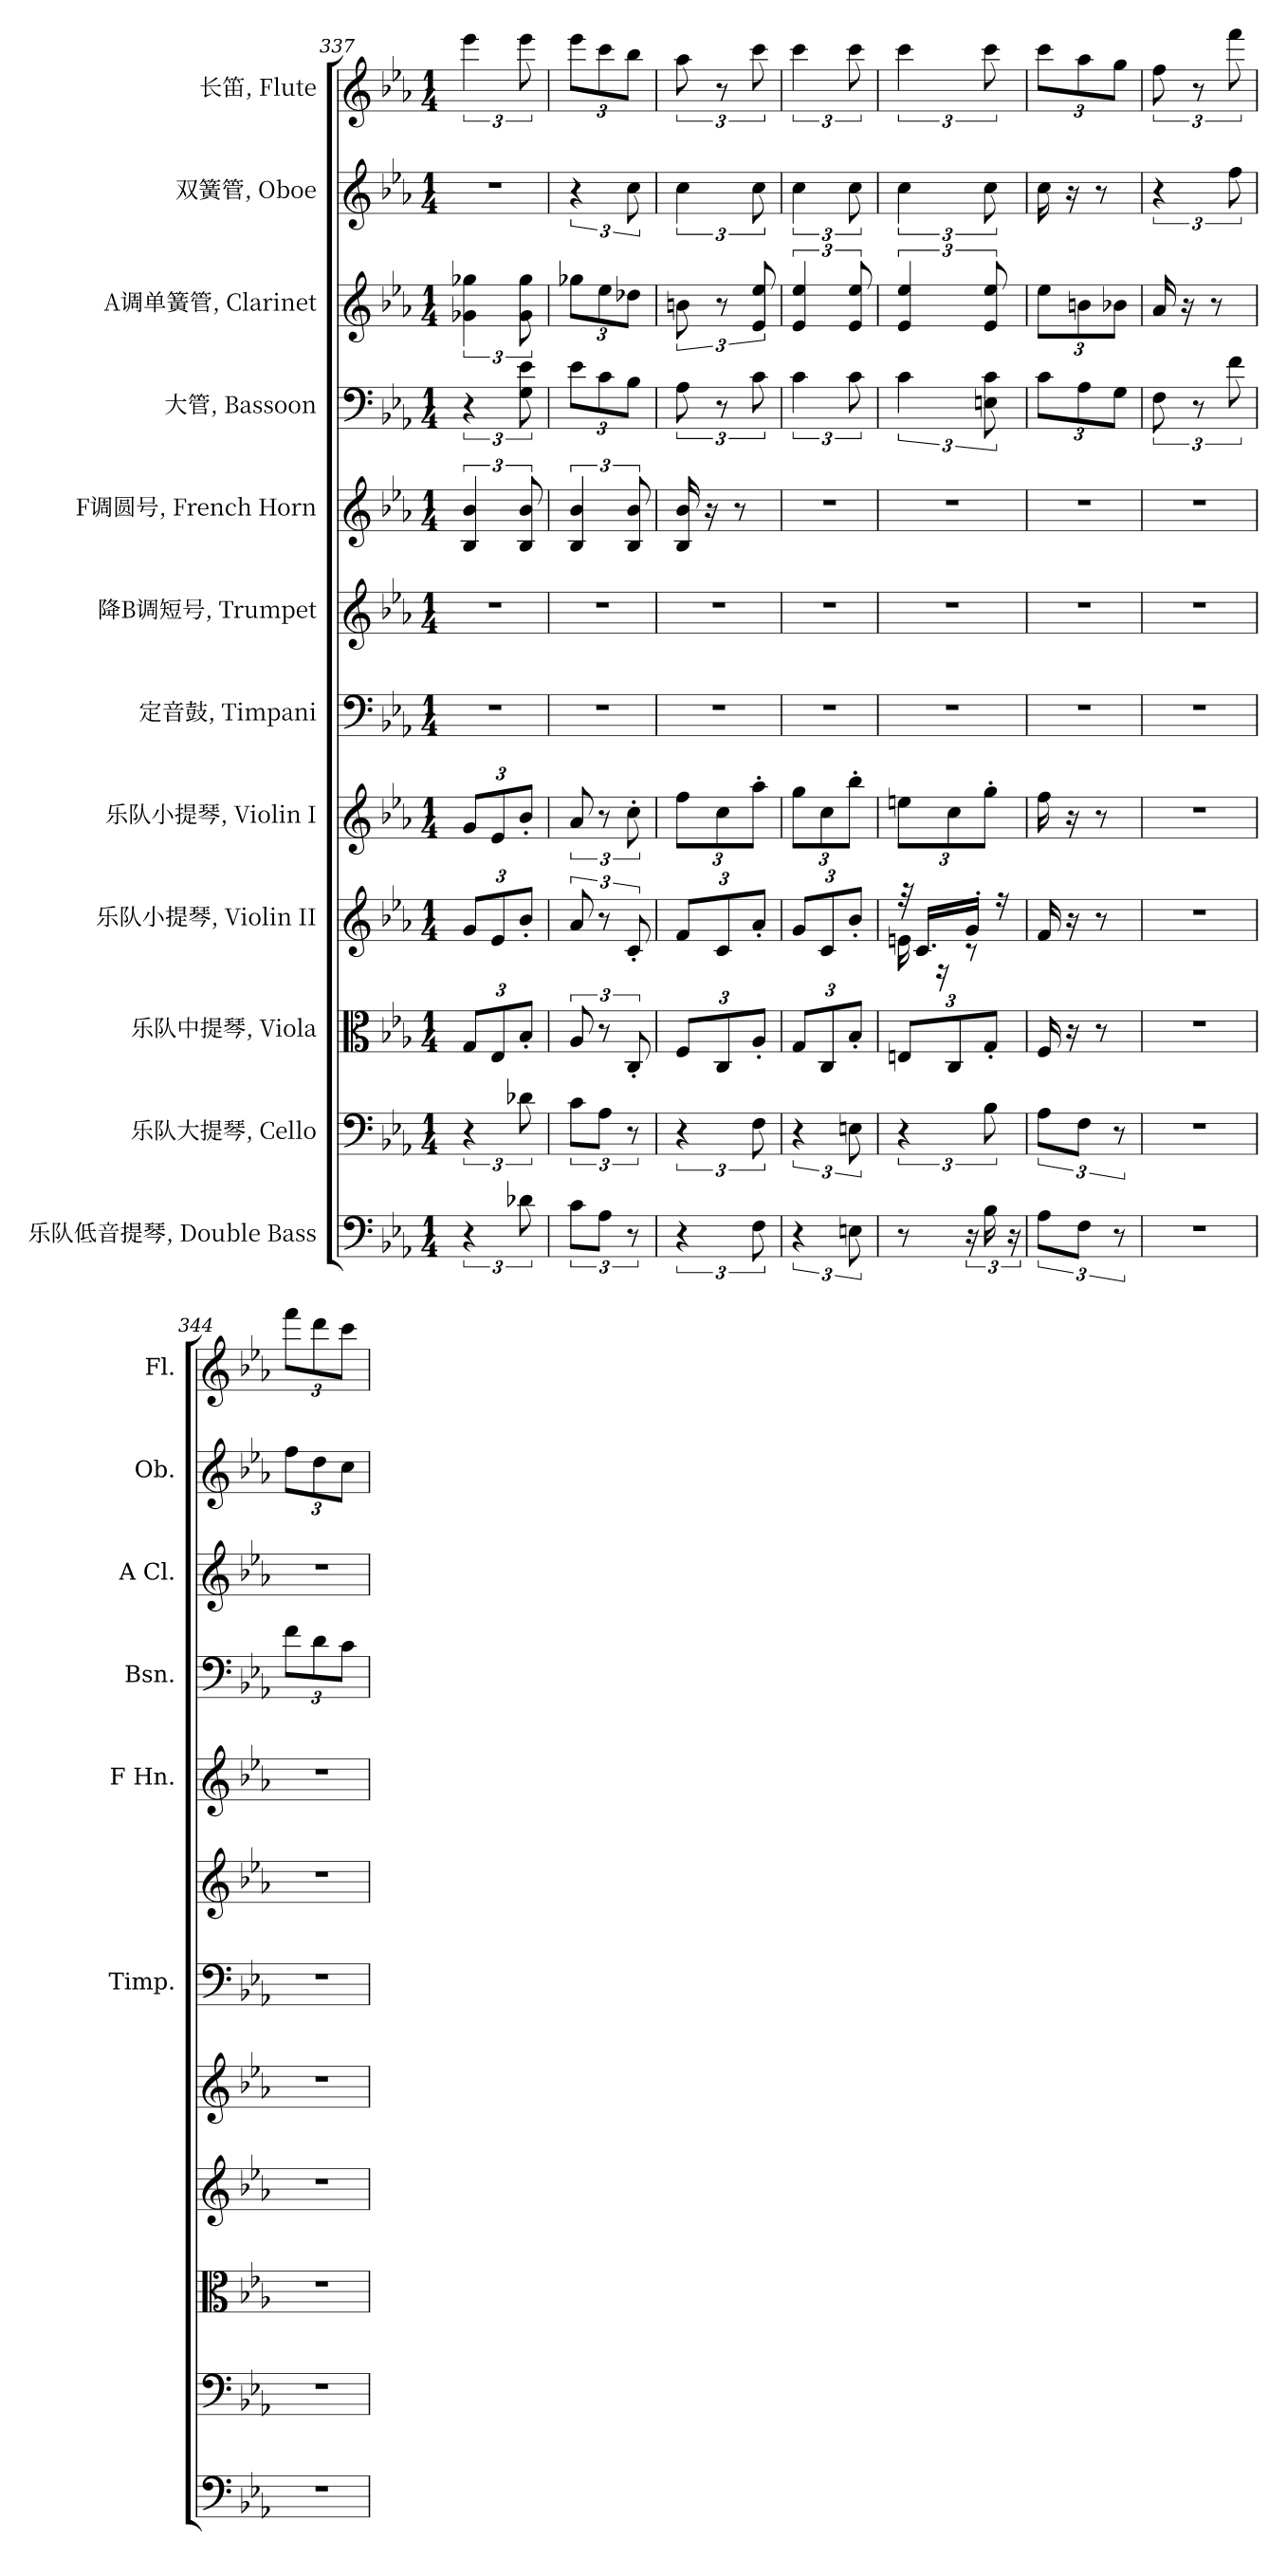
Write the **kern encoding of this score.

**kern	**kern	**kern	**kern	**kern	**kern	**kern	**kern	**kern	**kern	**kern	**kern
*part12	*part11	*part10	*part9	*part8	*part7	*part6	*part5	*part4	*part3	*part2	*part1
*staff12	*staff11	*staff10	*staff9	*staff8	*staff7	*staff6	*staff5	*staff4	*staff3	*staff2	*staff1
*I"乐队低音提琴, Double Bass	*I"乐队大提琴, Cello	*I"乐队中提琴, Viola	*I"乐队小提琴, Violin II	*I"乐队小提琴, Violin I	*I"定音鼓, Timpani	*I"降B调短号, Trumpet	*I"F调圆号, French Horn	*I"大管, Bassoon	*I"A调单簧管, Clarinet	*I"双簧管, Oboe	*I"长笛, Flute
*	*	*	*	*	*I'Timp.	*	*I'F Hn.	*I'Bsn.	*I'A Cl.	*I'Ob.	*I'Fl.
*clefF4	*clefF4	*clefC3	*clefG2	*clefG2	*clefF4	*clefG2	*clefG2	*clefF4	*clefG2	*clefG2	*clefG2
*ITrd7c12	*	*	*	*	*	*ITrd1c2	*ITrd4c7	*	*ITrd2c3	*	*
*k[b-e-a-]	*k[b-e-a-]	*k[b-e-a-]	*k[b-e-a-]	*k[b-e-a-]	*k[b-e-a-]	*k[b-e-a-d-g-]	*k[b-e-a-d-]	*k[b-e-a-]	*k[]	*k[b-e-a-]	*k[b-e-a-]
*M1/4	*M1/4	*M1/4	*M1/4	*M1/4	*M1/4	*M1/4	*M1/4	*M1/4	*M1/4	*M1/4	*M1/4
*	*	*Xbrackettup	*Xbrackettup	*Xbrackettup	*	*	*	*	*	*	*
=337	=337	=337	=337	=337	=337	=337	=337	=337	=337	=337	=337
6r	6r	12G/L	12g/L	12g/L	4r	4r	6E-/ 6e-/	6r	6e-X\ 6ee-X\	4r	6eee-\
.	.	12E-/	12e-/	12e-/	.	.	.	.	.	.	.
12D-X\	12d-X\	12B-'/J	12b-'/J	12b-'/J	.	.	12E-/ 12e-/	12G\ 12e-\	12e-\ 12ee-\	.	12eee-\
=338	=338	=338	=338	=338	=338	=338	=338	=338	=338	=338	=338
*	*	*brackettup	*brackettup	*brackettup	*	*	*	*Xbrackettup	*Xbrackettup	*	*Xbrackettup
12C\L	12c\L	12A-/	12a-/	12a-/	4r	4r	6E-/ 6e-/	12e-\L	12ee-X\L	6r	12eee-\L
12AA-\J	12A-\J	12r	12r	12r	.	.	.	12c\	12cc\	.	12ccc\
12r	12r	12C'/	12c'/	12cc'\	.	.	12E-/ 12e-/	12B-\J	12b-X\J	12cc\	12bb-\J
=339	=339	=339	=339	=339	=339	=339	=339	=339	=339	=339	=339
*	*	*Xbrackettup	*Xbrackettup	*Xbrackettup	*	*	*	*brackettup	*brackettup	*	*brackettup
6r	6r	12F/L	12f/L	12ff\L	4r	4r	16E-/ 16e-/	12A-\	12g#X\	6cc\	12aa-\
.	.	.	.	.	.	.	16r	.	.	.	.
.	.	12C/	12c/	12cc\	.	.	.	12r	12r	.	12r
.	.	.	.	.	.	.	8r	.	.	.	.
12FF\	12F\	12A-'/J	12a-'/J	12aa-'\J	.	.	.	12c\	12c/ 12cc/	12cc\	12ccc\
!!LO:PB:g=z
=340	=340	=340	=340	=340	=340	=340	=340	=340	=340	=340	=340
6r	6r	12G/L	12g/L	12gg\L	4r	4r	4r	6c\	6c/ 6cc/	6cc\	6ccc\
.	.	12C/	12c/	12cc\	.	.	.	.	.	.	.
12EEn\	12En\	12B-'/J	12b-'/J	12bb-'\J	.	.	.	12c\	12c/ 12cc/	12cc\	12ccc\
=341	=341	=341	=341	=341	=341	=341	=341	=341	=341	=341	=341
*	*	*	*^	*	*	*	*	*	*	*	*
8r	6r	12En/L	32r	16en\	12een\L	4r	4r	4r	6c\	6c/ 6cc/	6cc\	6ccc\
.	.	.	16.c/LL	.	.	.	.	.	.	.	.	.
.	.	.	.	16r	.	.	.	.	.	.	.	.
.	.	12C/	.	.	12cc\	.	.	.	.	.	.	.
24r	.	.	16g'/JJ	8r	.	.	.	.	.	.	.	.
24BB-\	12B-\	12G'/J	.	.	12gg'\J	.	.	.	12En\ 12c\	12c/ 12cc/	12cc\	12ccc\
.	.	.	16r	.	.	.	.	.	.	.	.	.
24r	.	.	.	.	.	.	.	.	.	.	.	.
*	*	*	*v	*v	*	*	*	*	*	*	*	*
=342	=342	=342	=342	=342	=342	=342	=342	=342	=342	=342	=342
*	*	*	*	*	*	*	*	*Xbrackettup	*Xbrackettup	*	*Xbrackettup
12AA-\L	12A-\L	16F/	16f/	16ff\	4r	4r	4r	12c\L	12cc\L	16cc\	12ccc\L
.	.	16r	16r	16r	.	.	.	.	.	16r	.
12FF\J	12F\J	.	.	.	.	.	.	12A-\	12g#X\	.	12aa-\
.	.	8r	8r	8r	.	.	.	.	.	8r	.
12r	12r	.	.	.	.	.	.	12G\J	12gn\J	.	12gg\J
=343	=343	=343	=343	=343	=343	=343	=343	=343	=343	=343	=343
*	*	*	*	*	*	*	*	*brackettup	*	*	*brackettup
4r	4r	4r	4r	4r	4r	4r	4r	12F\	16f/	6r	12ff\
.	.	.	.	.	.	.	.	.	16r	.	.
.	.	.	.	.	.	.	.	12r	.	.	12r
.	.	.	.	.	.	.	.	.	8r	.	.
.	.	.	.	.	.	.	.	12f\	.	12ff\	12fff\
=344	=344	=344	=344	=344	=344	=344	=344	=344	=344	=344	=344
*	*	*	*	*	*	*	*	*Xbrackettup	*	*Xbrackettup	*Xbrackettup
4r	4r	4r	4r	4r	4r	4r	4r	12f\L	4r	12ff\L	12fff\L
.	.	.	.	.	.	.	.	12d\	.	12dd\	12ddd\
.	.	.	.	.	.	.	.	12c\J	.	12cc\J	12ccc\J
=	=	=	=	=	=	=	=	=	=	=	=
*-	*-	*-	*-	*-	*-	*-	*-	*-	*-	*-	*-
